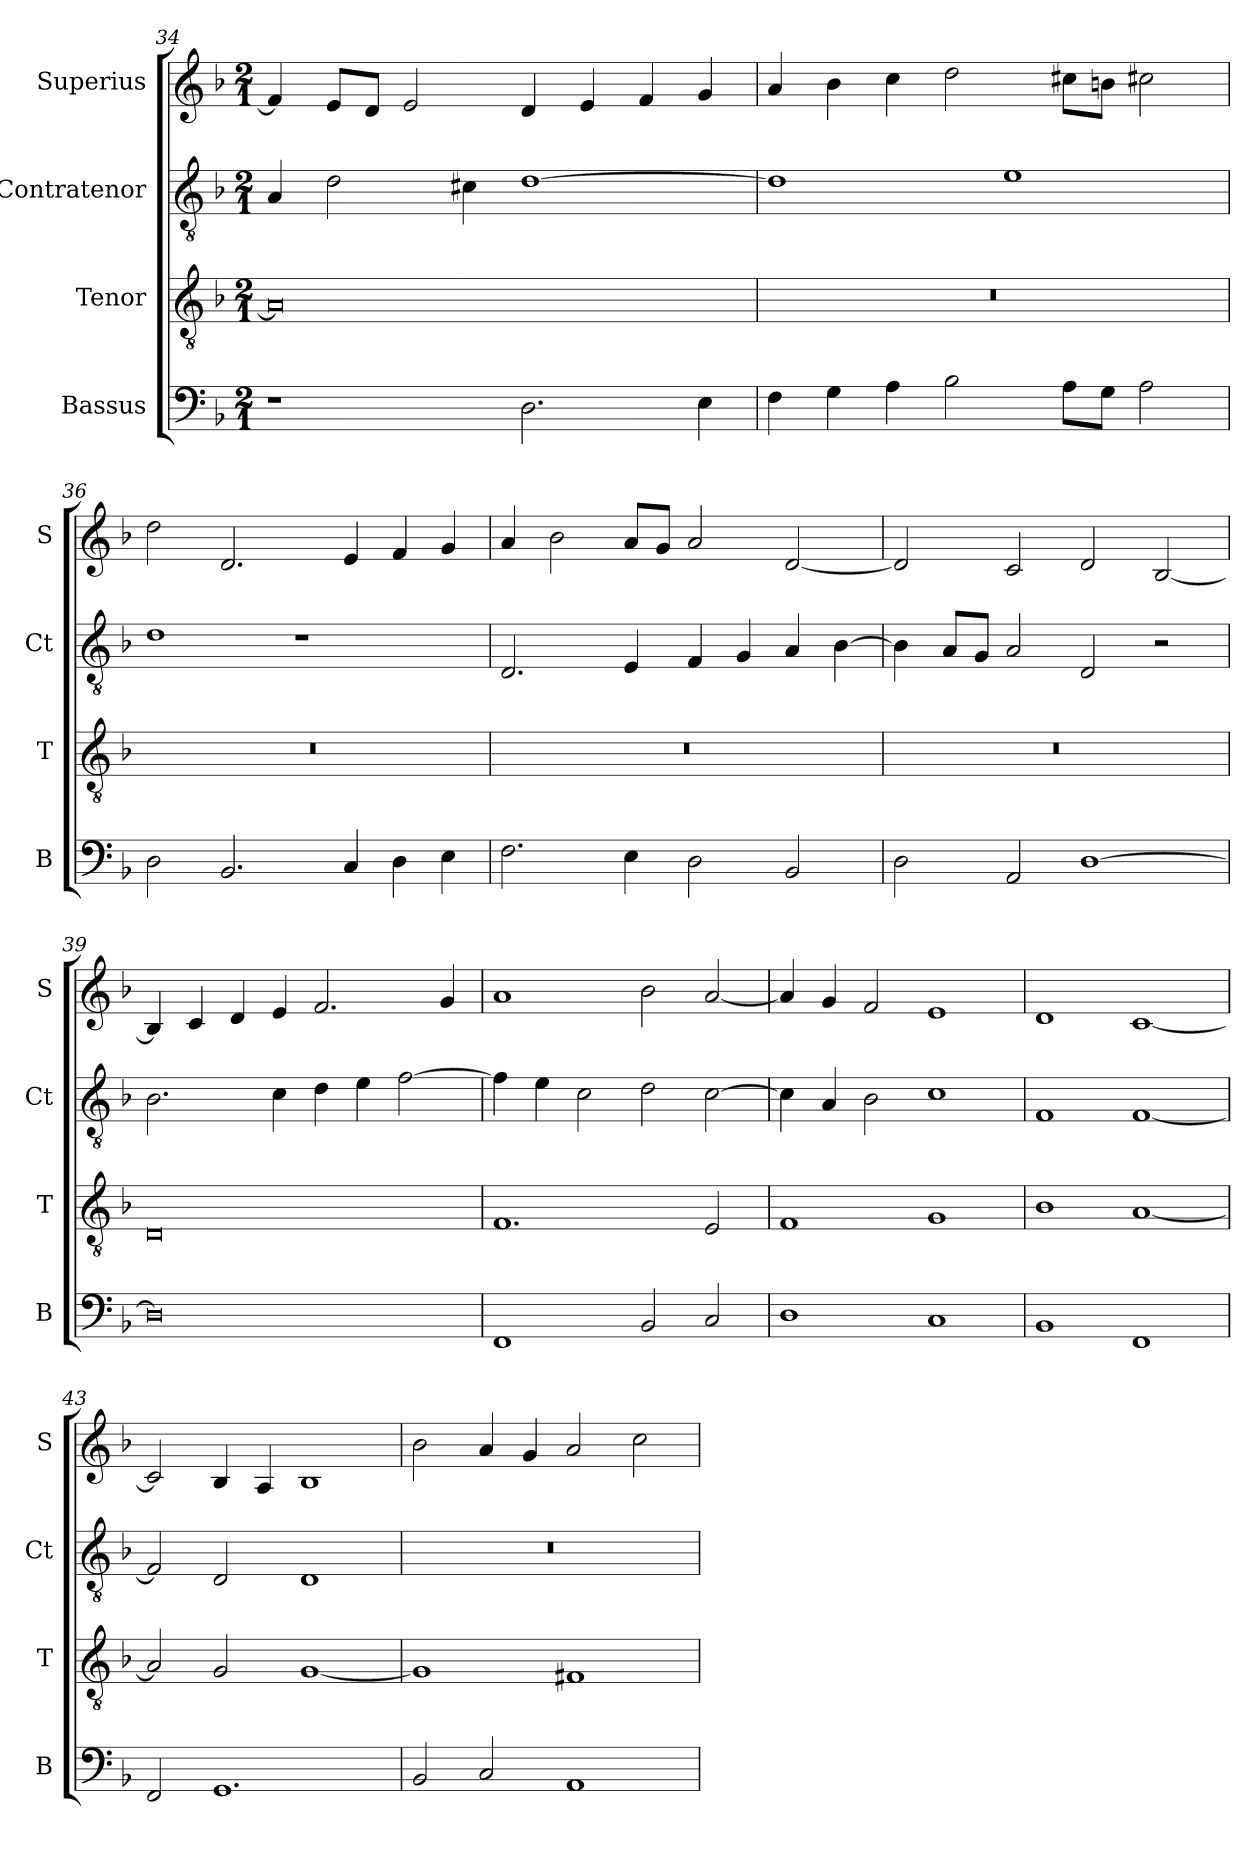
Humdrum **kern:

**kern	**kern	**kern	**kern
*part4	*part3	*part2	*part1
*staff4	*staff3	*staff2	*staff1
*I"Bassus	*I"Tenor	*I"Contratenor	*I"Superius
*I'B	*I'T	*I'Ct	*I'S
*clefF4	*clefGv2	*clefGv2	*clefG2
*k[b-]	*k[b-]	*k[b-]	*k[b-]
*M2/1	*M2/1	*M2/1	*M2/1
=34	=34	=34	=34
1r	0A]	4A/	4f/]
.	.	2d\	8e/L
.	.	.	8d/J
.	.	.	2e/
.	.	4c#X\	.
2.D\	.	[1d	4d/
.	.	.	4e/
.	.	.	4f/
4E\	.	.	4g/
=35	=35	=35	=35
4F\	0r	1d]	4a/
4G\	.	.	4b-\
4A\	.	.	4cc\
2B-\	.	.	2dd\
.	.	1e	.
8A\L	.	.	8cc#X\L
8G\J	.	.	8bn\J
2A\	.	.	2cc#X\
=36	=36	=36	=36
2D\	0r	1d	2dd\
2.BB-/	.	.	2.d/
.	.	1r	.
4C/	.	.	4e/
4D\	.	.	4f/
4E\	.	.	4g/
=37	=37	=37	=37
2.F\	0r	2.D/	4a/
.	.	.	2b-\
4E\	.	4E/	8a/L
.	.	.	8g/J
2D\	.	4F/	2a/
.	.	4G/	.
2BB-/	.	4A/	[2d/
.	.	[4B-\	.
=38	=38	=38	=38
2D\	0r	4B-\]	2d/]
.	.	8A/L	.
.	.	8G/J	.
2AA/	.	2A/	2c/
[1D	.	2D/	2d/
.	.	2r	[2B-/
=39	=39	=39	=39
0D]	0D	2.B-\	4B-/]
.	.	.	4c/
.	.	.	4d/
.	.	4c\	4e/
.	.	4d\	2.f/
.	.	4e\	.
.	.	[2f\	.
.	.	.	4g/
=40	=40	=40	=40
1FF	1.F	4f\]	1a
.	.	4e\	.
.	.	2c\	.
2BB-/	.	2d\	2b-\
2C/	2E/	[2c\	[2a/
=41	=41	=41	=41
1D	1F	4c\]	4a/]
.	.	4A/	4g/
.	.	2B-\	2f/
1C	1G	1c	1e
=42	=42	=42	=42
1BB-	1B-	1F	1d
1FF	[1A	[1F	[1c
=43	=43	=43	=43
2FF/	2A/]	2F/]	2c/]
1.GG	2G/	2D/	4B-/
.	.	.	4A/
.	[1G	1D	1B-
=44	=44	=44	=44
2BB-/	1G]	0r	2b-\
2C/	.	.	4a/
.	.	.	4g/
1AA	1F#X	.	2a/
.	.	.	2cc\
=	=	=	=
*-	*-	*-	*-
